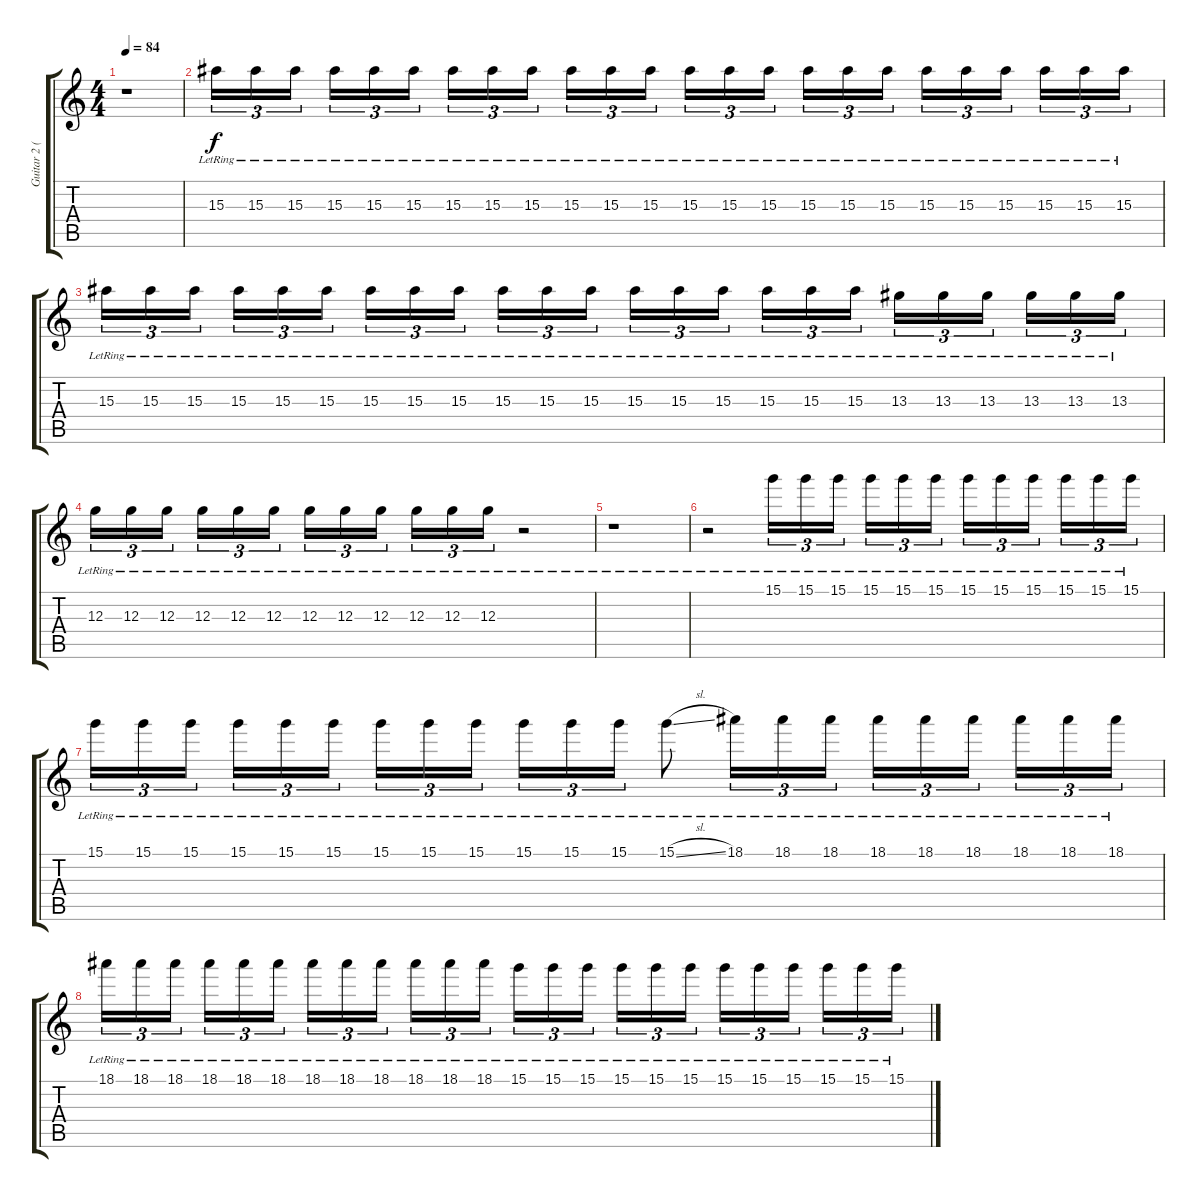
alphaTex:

\track ("Guitar 2 (Clean w/ Delay)" "Guitar 2 (") {instrument electricguitarjazz}
\staff {score tabs}
\tuning (E4 B3 G3 D3 A2 E2) {hide}
\ts (4 4)
\tempo 84
\clef g2
\ks c
r.1{dy f volume 0} |
15.3{lr}.16{tu (3 2) volume 8} 15.3{lr}.16{tu (3 2)} 15.3{lr}.16{tu (3 2) beam splitsecondary} 15.3{lr}.16{tu (3 2)} 15.3{lr}.16{tu (3 2)} 15.3{lr}.16{tu (3 2)} 15.3{lr}.16{tu (3 2)} 15.3{lr}.16{tu (3 2)} 15.3{lr}.16{tu (3 2) beam splitsecondary} 15.3{lr}.16{tu (3 2)} 15.3{lr}.16{tu (3 2)} 15.3{lr}.16{tu (3 2)} 15.3{lr}.16{tu (3 2)} 15.3{lr}.16{tu (3 2)} 15.3{lr}.16{tu (3 2) beam splitsecondary} 15.3{lr}.16{tu (3 2)} 15.3{lr}.16{tu (3 2)} 15.3{lr}.16{tu (3 2)} 15.3{lr}.16{tu (3 2)} 15.3{lr}.16{tu (3 2)} 15.3{lr}.16{tu (3 2) beam splitsecondary} 15.3{lr}.16{tu (3 2)} 15.3{lr}.16{tu (3 2)} 15.3{lr}.16{tu (3 2)} |
15.3{lr}.16{tu (3 2)} 15.3{lr}.16{tu (3 2)} 15.3{lr}.16{tu (3 2) beam splitsecondary} 15.3{lr}.16{tu (3 2)} 15.3{lr}.16{tu (3 2)} 15.3{lr}.16{tu (3 2)} 15.3{lr}.16{tu (3 2)} 15.3{lr}.16{tu (3 2)} 15.3{lr}.16{tu (3 2) beam splitsecondary} 15.3{lr}.16{tu (3 2)} 15.3{lr}.16{tu (3 2)} 15.3{lr}.16{tu (3 2)} 15.3{lr}.16{tu (3 2)} 15.3{lr}.16{tu (3 2)} 15.3{lr}.16{tu (3 2) beam splitsecondary} 15.3{lr}.16{tu (3 2)} 15.3{lr}.16{tu (3 2)} 15.3{lr}.16{tu (3 2)} 13.3{lr}.16{tu (3 2)} 13.3{lr}.16{tu (3 2)} 13.3{lr}.16{tu (3 2) beam splitsecondary} 13.3{lr}.16{tu (3 2)} 13.3{lr}.16{tu (3 2)} 13.3{lr}.16{tu (3 2)} |
12.3{lr}.16{tu (3 2) volume 0} 12.3{lr}.16{tu (3 2)} 12.3{lr}.16{tu (3 2) beam splitsecondary} 12.3{lr}.16{tu (3 2)} 12.3{lr}.16{tu (3 2)} 12.3{lr}.16{tu (3 2)} 12.3{lr}.16{tu (3 2)} 12.3{lr}.16{tu (3 2)} 12.3{lr}.16{tu (3 2) beam splitsecondary} 12.3{lr}.16{tu (3 2)} 12.3{lr}.16{tu (3 2)} 12.3{lr}.16{tu (3 2)} r.2 |
r.1 |
r.2 15.1{lr}.16{tu (3 2) volume 8} 15.1{lr}.16{tu (3 2)} 15.1{lr}.16{tu (3 2) beam splitsecondary} 15.1{lr}.16{tu (3 2)} 15.1{lr}.16{tu (3 2)} 15.1{lr}.16{tu (3 2)} 15.1{lr}.16{tu (3 2)} 15.1{lr}.16{tu (3 2)} 15.1{lr}.16{tu (3 2) beam splitsecondary} 15.1{lr}.16{tu (3 2)} 15.1{lr}.16{tu (3 2)} 15.1{lr}.16{tu (3 2)} |
15.1{lr}.16{tu (3 2)} 15.1{lr}.16{tu (3 2)} 15.1{lr}.16{tu (3 2) beam splitsecondary} 15.1{lr}.16{tu (3 2)} 15.1{lr}.16{tu (3 2)} 15.1{lr}.16{tu (3 2)} 15.1{lr}.16{tu (3 2)} 15.1{lr}.16{tu (3 2)} 15.1{lr}.16{tu (3 2) beam splitsecondary} 15.1{lr}.16{tu (3 2)} 15.1{lr}.16{tu (3 2)} 15.1{lr}.16{tu (3 2)} 15.1{sl lr}.8 18.1{lr}.16{tu (3 2)} 18.1{lr}.16{tu (3 2)} 18.1{lr}.16{tu (3 2)} 18.1{lr}.16{tu (3 2)} 18.1{lr}.16{tu (3 2)} 18.1{lr}.16{tu (3 2) beam splitsecondary} 18.1{lr}.16{tu (3 2)} 18.1{lr}.16{tu (3 2)} 18.1{lr}.16{tu (3 2)} |
18.1{lr}.16{tu (3 2)} 18.1{lr}.16{tu (3 2)} 18.1{lr}.16{tu (3 2) beam splitsecondary} 18.1{lr}.16{tu (3 2)} 18.1{lr}.16{tu (3 2)} 18.1{lr}.16{tu (3 2)} 18.1{lr}.16{tu (3 2)} 18.1{lr}.16{tu (3 2)} 18.1{lr}.16{tu (3 2) beam splitsecondary} 18.1{lr}.16{tu (3 2)} 18.1{lr}.16{tu (3 2)} 18.1{lr}.16{tu (3 2)} 15.1{lr}.16{tu (3 2) volume 0} 15.1{lr}.16{tu (3 2)} 15.1{lr}.16{tu (3 2) beam splitsecondary} 15.1{lr}.16{tu (3 2)} 15.1{lr}.16{tu (3 2)} 15.1{lr}.16{tu (3 2)} 15.1{lr}.16{tu (3 2)} 15.1{lr}.16{tu (3 2)} 15.1{lr}.16{tu (3 2) beam splitsecondary} 15.1{lr}.16{tu (3 2)} 15.1{lr}.16{tu (3 2)} 15.1{lr}.16{tu (3 2)}
